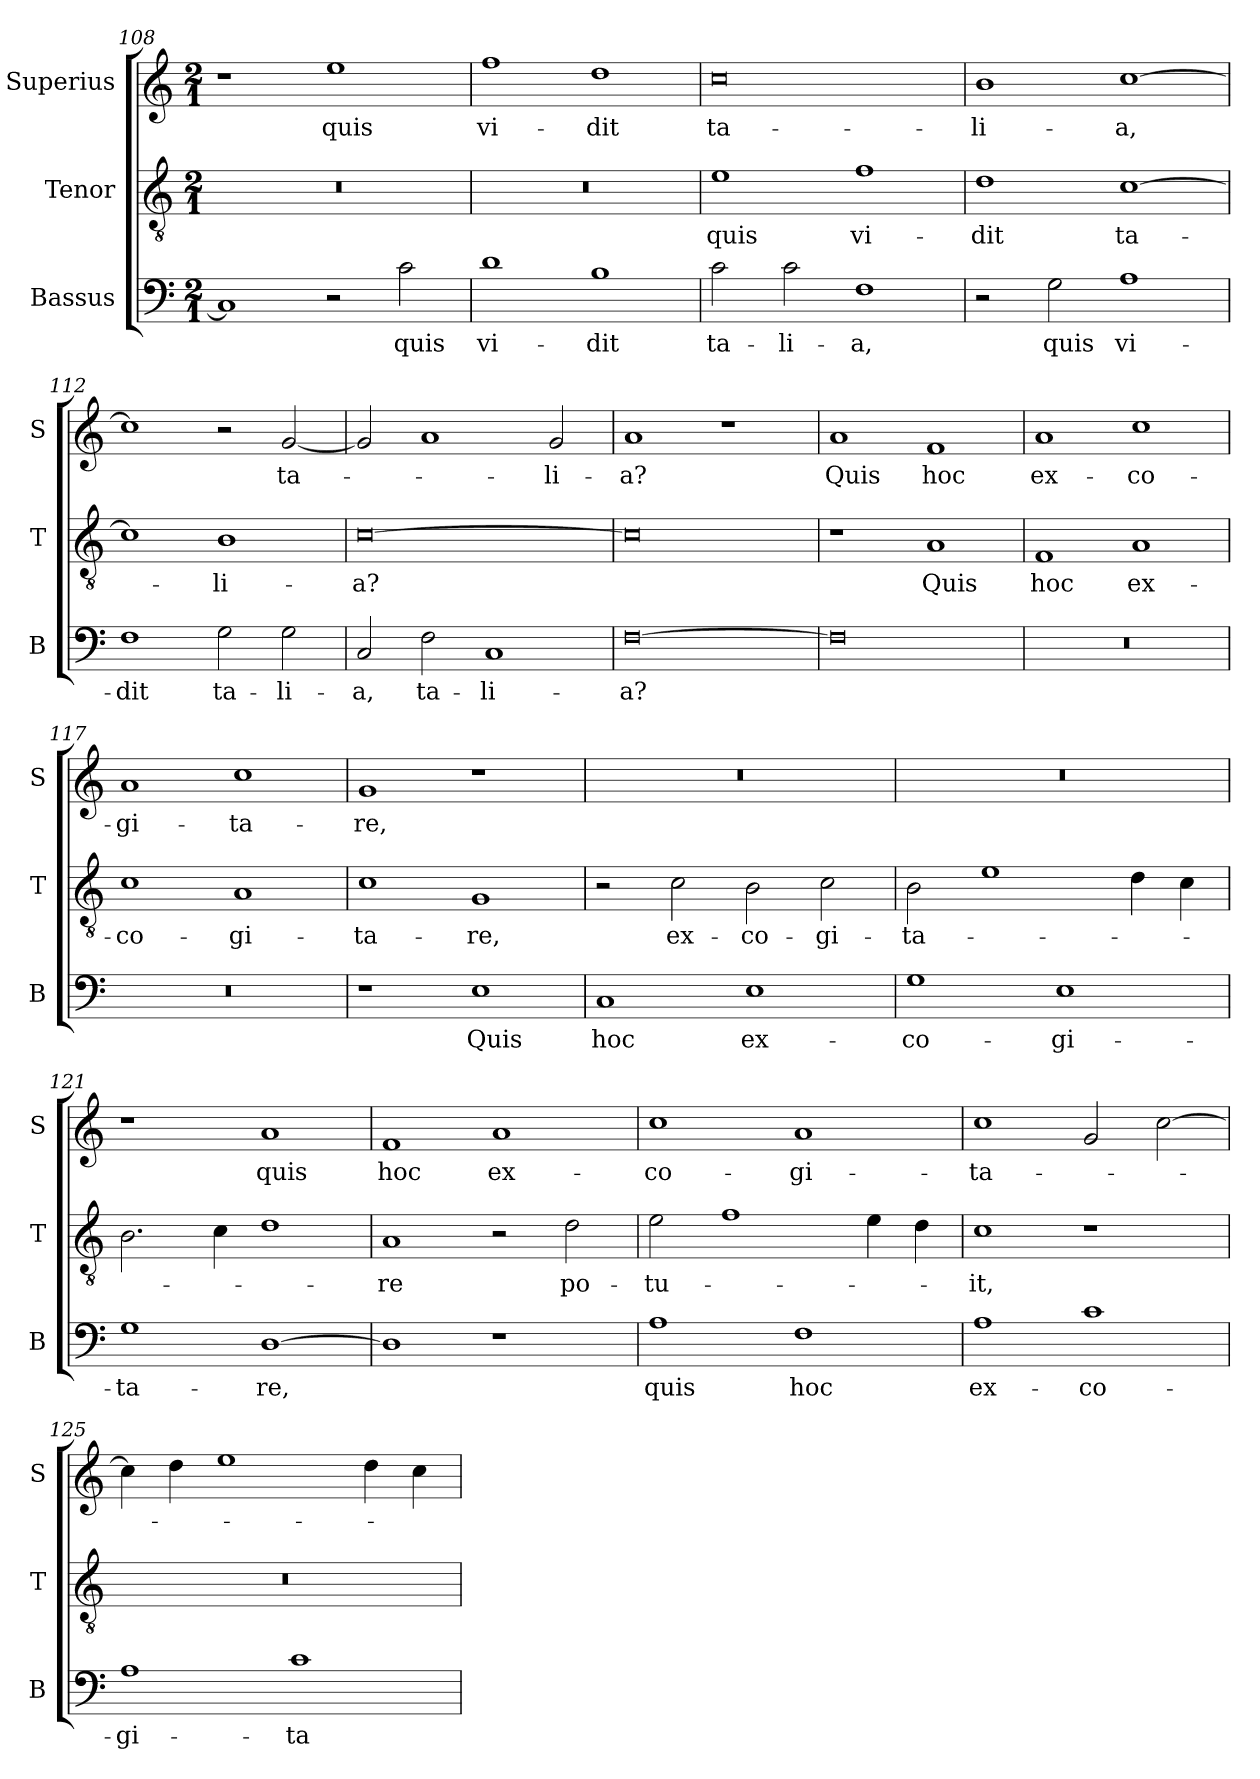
**kern	**text	**kern	**text	**kern	**text
*part3	*part3	*part2	*part2	*part1	*part1
*staff3	*staff3	*staff2	*staff2	*staff1	*staff1
*I"Bassus	*	*I"Tenor	*	*I"Superius	*
*I'B	*	*I'T	*	*I'S	*
*clefF4	*	*clefGv2	*	*clefG2	*
*k[]	*	*k[]	*	*k[]	*
*M2/1	*	*M2/1	*	*M2/1	*
=108	=108	=108	=108	=108	=108
1C]	.	0r	.	1r	.
2r	.	.	.	1ee	quis
2c	quis	.	.	.	.
=109	=109	=109	=109	=109	=109
1d	vi-	0r	.	1ff	vi-
1B	-dit	.	.	1dd	-dit
=110	=110	=110	=110	=110	=110
2c	ta-	1e	quis	0cc	ta-
2c	-li-	.	.	.	.
1F	-a,	1f	vi-	.	.
=111	=111	=111	=111	=111	=111
2r	.	1d	-dit	1b	-li-
2G	quis	.	.	.	.
1A	vi-	[1c	ta-	[1cc	-a,
=112	=112	=112	=112	=112	=112
1F	-dit	1c]	.	1cc]	.
2G	ta-	1B	-li-	2r	.
2G	-li-	.	.	[2g	ta-
=113	=113	=113	=113	=113	=113
2C	-a,	[0c	-a?	2g]	.
2F	ta-	.	.	1a	.
1C	-li-	.	.	.	.
.	.	.	.	2g	-li-
=114	=114	=114	=114	=114	=114
[0F	-a?	0c]	.	1a	-a?
.	.	.	.	1r	.
=115	=115	=115	=115	=115	=115
0F]	.	1r	.	1a	Quis
.	.	1A	Quis	1f	hoc
=116	=116	=116	=116	=116	=116
0r	.	1F	hoc	1a	ex-
.	.	1A	ex-	1cc	-co-
=117	=117	=117	=117	=117	=117
0r	.	1c	-co-	1a	-gi-
.	.	1A	-gi-	1cc	-ta-
=118	=118	=118	=118	=118	=118
1r	.	1c	-ta-	1g	-re,
1E	Quis	1G	-re,	1r	.
=119	=119	=119	=119	=119	=119
1C	hoc	2r	.	0r	.
.	.	2c	ex-	.	.
1E	ex-	2B	-co-	.	.
.	.	2c	-gi-	.	.
=120	=120	=120	=120	=120	=120
1G	-co-	2B	-ta-	0r	.
.	.	1e	.	.	.
1E	-gi-	.	.	.	.
.	.	4d	.	.	.
.	.	4c	.	.	.
=121	=121	=121	=121	=121	=121
1G	-ta-	2.B	.	1r	.
.	.	4c	.	.	.
[1D	-re,	1d	.	1a	quis
=122	=122	=122	=122	=122	=122
1D]	.	1A	-re	1f	hoc
1r	.	2r	.	1a	ex-
.	.	2d	po-	.	.
=123	=123	=123	=123	=123	=123
1A	quis	2e	-tu-	1cc	-co-
.	.	1f	.	.	.
1F	hoc	.	.	1a	-gi-
.	.	4e	.	.	.
.	.	4d	.	.	.
=124	=124	=124	=124	=124	=124
1A	ex-	1c	-it,	1cc	-ta-
1c	-co-	1r	.	2g	.
.	.	.	.	[2cc	.
=125	=125	=125	=125	=125	=125
1A	-gi-	0r	.	4cc]	.
.	.	.	.	4dd	.
.	.	.	.	1ee	.
1c	-ta-	.	.	.	.
.	.	.	.	4dd	.
.	.	.	.	4cc	.
=	=	=	=	=	=
*-	*-	*-	*-	*-	*-
